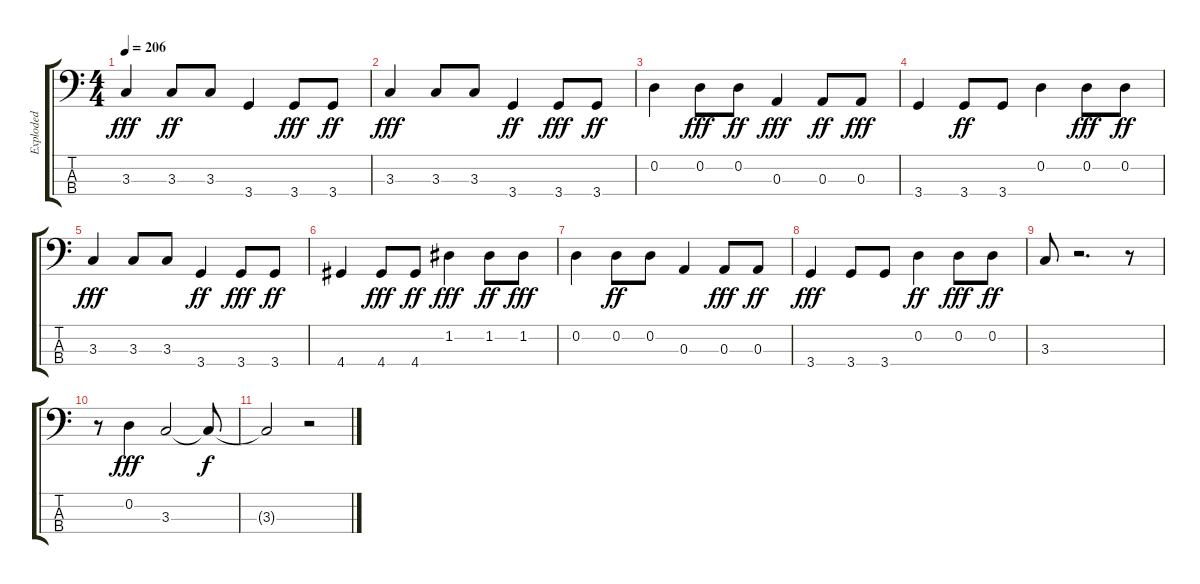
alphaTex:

\track ("Exploded" "Exploded") {instrument electricbassfinger}
\staff {score tabs}
\tuning (G2 D2 A1 E1) {hide}
\ts (4 4)
\tempo 206
\clef f4
\ks c
3.3.4{dy fff} 3.3.8{dy ff} 3.3.8 3.4.4 3.4.8{dy fff} 3.4.8{dy ff} |
3.3.4{dy fff} 3.3.8 3.3.8 3.4.4{dy ff} 3.4.8{dy fff} 3.4.8{dy ff} |
0.2.4 0.2.8{dy fff} 0.2.8{dy ff} 0.3.4{dy fff} 0.3.8{dy ff} 0.3.8{dy fff} |
3.4.4 3.4.8{dy ff} 3.4.8 0.2.4 0.2.8{dy fff} 0.2.8{dy ff} |
3.3.4{dy fff} 3.3.8 3.3.8 3.4.4{dy ff} 3.4.8{dy fff} 3.4.8{dy ff} |
4.4.4 4.4.8{dy fff} 4.4.8{dy ff} 1.2.4{dy fff} 1.2.8{dy ff} 1.2.8{dy fff} |
0.2.4 0.2.8{dy ff} 0.2.8 0.3.4 0.3.8{dy fff} 0.3.8{dy ff} |
3.4.4{dy fff} 3.4.8 3.4.8 0.2.4{dy ff} 0.2.8{dy fff} 0.2.8{dy ff} |
3.3.8 r.2{d} r.8 |
r.8 0.2.4{dy fff} 3.3.2 3.3{t}.8{dy f} |
3.3{t}.2 r.2
